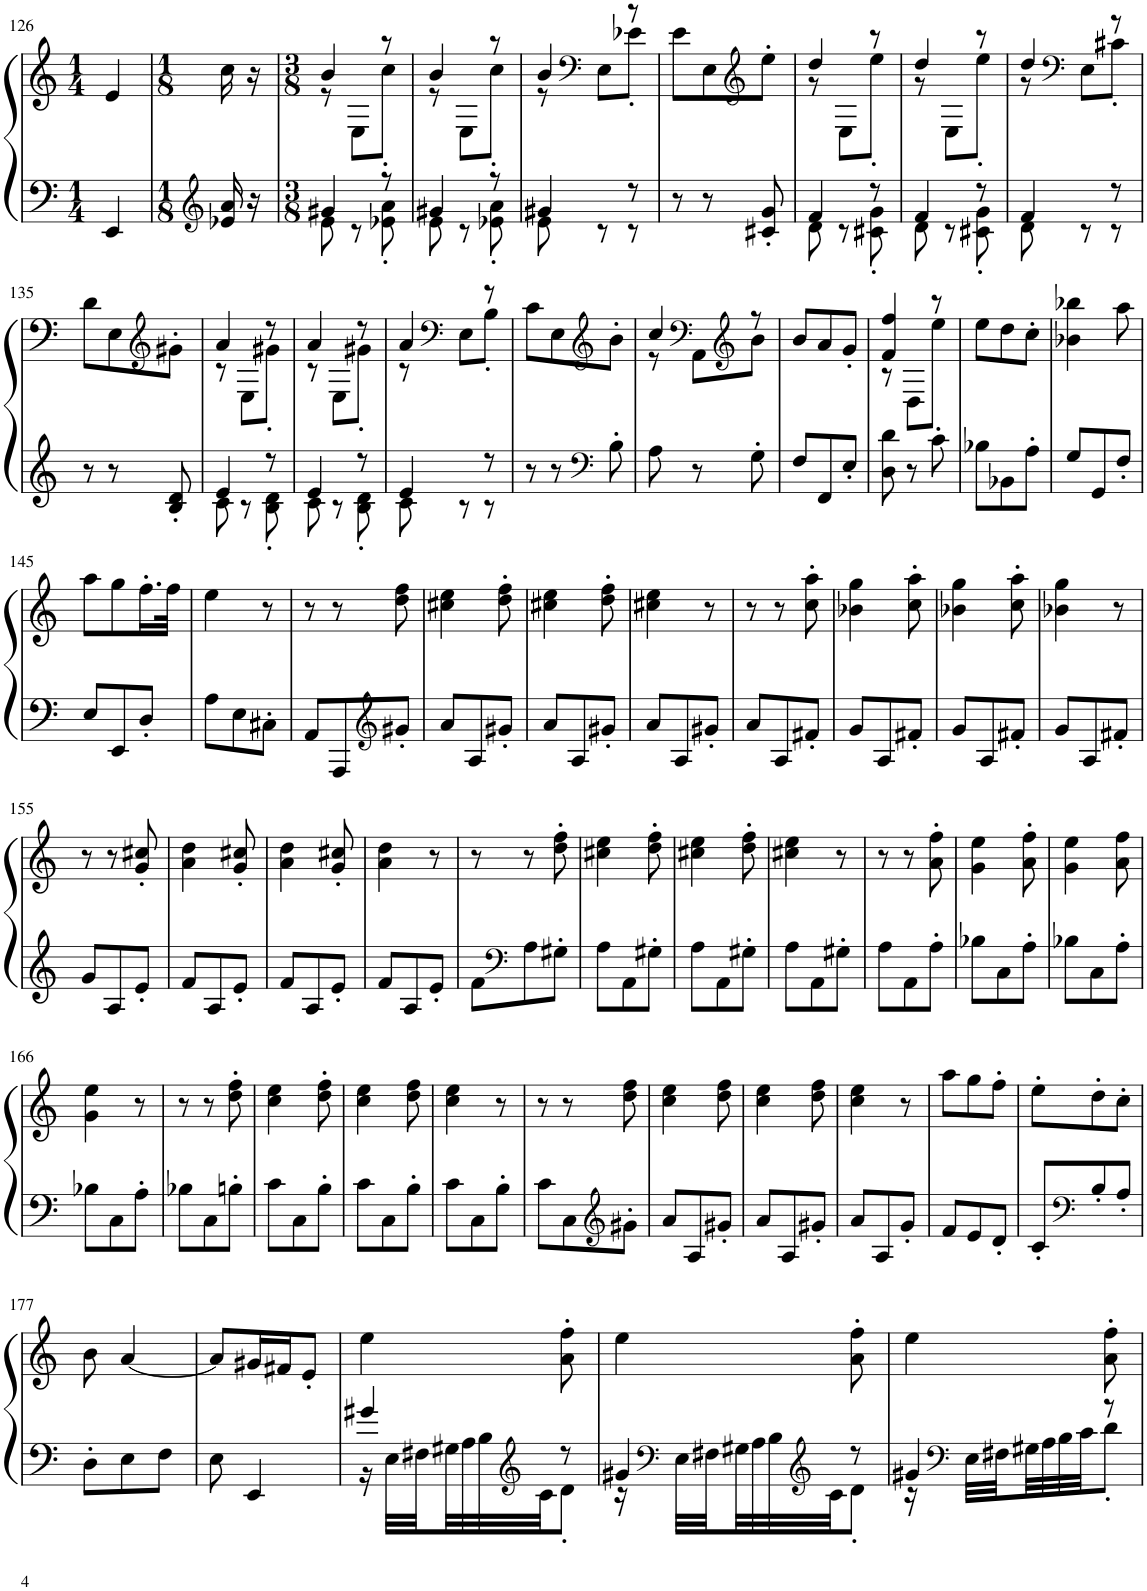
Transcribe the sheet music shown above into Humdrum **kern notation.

**kern	**kern
*part1	*part1
*staff2	*staff1
*I"Фортепиано, Klavier	*
!!LO:PB:g=z
*clefF4	*clefG2
*k[]	*k[]
*M1/4	*M1/4
=126	=126
4EE/	4e/
=127	=127
*clefG2	*
*M1/8	*M1/8
16e-X/ 16a/	16cc\
16r	16r
=128	=128
*M3/8	*M3/8
*^	*^
4g#X/	8e\	4b/	8r
.	8r	.	8E\L
8r	8e-X\' 8a\'	8r	8cc'\J
=129	=129	=129	=129
4g#X/	8e\	4b/	8r
.	8r	.	8E\L
8r	8e-X\' 8a\'	8r	8cc'\J
=130	=130	=130	=130
4g#X/	8e\	4b/	8r
*	*	*clefF4	*
.	8r	.	8E\L
8r	8r	8r	8e-X'\J
*v	*v	*	*
*	*v	*v
=131	=131
8r	8e\L
8r	8E\
*	*clefG2
8c#X/' 8g/'	8ee'\J
=132	=132
*^	*^
4f/	8d\	4dd/	8r
.	8r	.	8E\L
8r	8c#X\' 8g\'	8r	8ee'\J
=133	=133	=133	=133
4f/	8d\	4dd/	8r
.	8r	.	8E\L
8r	8c#X\' 8g\'	8r	8ee'\J
=134	=134	=134	=134
4f/	8d\	4dd/	8r
*	*	*clefF4	*
.	8r	.	8E\L
8r	8r	8r	8c#X'\J
*v	*v	*	*
*	*v	*v
!!LO:LB:g=z
=135	=135
8r	8d\L
8r	8E\
*	*clefG2
8B/' 8d/'	8g#X'\J
=136	=136
*^	*^
4e/	8c\	4a/	8r
.	8r	.	8E\L
8r	8B\' 8d\'	8r	8g#X'\J
=137	=137	=137	=137
4e/	8c\	4a/	8r
.	8r	.	8E\L
8r	8B\' 8d\'	8r	8g#X'\J
=138	=138	=138	=138
4e/	8c\	4a/	8r
*	*	*clefF4	*
.	8r	.	8E\L
8r	8r	8r	8B'\J
*v	*v	*	*
*	*v	*v
=139	=139
8r	8c\L
8r	8E\
*clefF4	*clefG2
8B'\	8b'\J
=140	=140
*	*^
8A\	4cc/	8r
*	*clefF4	*
8r	.	8AA\L
*	*clefG2	*
8G'\	8r	8b\J
*	*v	*v
=141	=141
8F/L	8b/L
8FF/	8a/
8E'/J	8g'/J
=142	=142
*	*^
8D\ 8d\	4f/ 4ff/	8r
8r	.	8D\L
8c'\	8r	8ee\J
*	*v	*v
=143	=143
8B-X\L	8ee\L
8BB-X\	8dd\
8A'\J	8cc'\J
=144	=144
8G/L	4b-X\ 4bb-X\
8GG/	.
8F'/J	8aa\
!!LO:LB:g=z
=145	=145
8E/L	8aa\L
8EE/	8gg\
8D'/J	16.ff'\L
.	32ff\JJk
=146	=146
8A\L	4ee\
8E\	.
8C#X'\J	8r
=147	=147
8AA/L	8r
8AAA/	8r
*clefG2	*
8g#X'/J	8dd\ 8ff\
=148	=148
8a/L	4cc#X\ 4ee\
8A/	.
8g#X'/J	8dd\' 8ff\'
=149	=149
8a/L	4cc#X\ 4ee\
8A/	.
8g#X'/J	8dd\' 8ff\'
=150	=150
8a/L	4cc#X\ 4ee\
8A/	.
8g#X'/J	8r
=151	=151
8a/L	8r
8A/	8r
8f#X'/J	8cc\' 8aa\'
=152	=152
8g/L	4b-X\ 4gg\
8A/	.
8f#X'/J	8cc\' 8aa\'
=153	=153
8g/L	4b-X\ 4gg\
8A/	.
8f#X'/J	8cc\' 8aa\'
=154	=154
8g/L	4b-X\ 4gg\
8A/	.
8f#X'/J	8r
!!LO:LB:g=z
=155	=155
8g/L	8r
8A/	8r
8e'/J	8g/' 8cc#X/'
=156	=156
8f/L	4a\ 4dd\
8A/	.
8e'/J	8g/' 8cc#X/'
=157	=157
8f/L	4a\ 4dd\
8A/	.
8e'/J	8g/' 8cc#X/'
=158	=158
8f/L	4a\ 4dd\
8A/	.
8e'/J	8r
=159	=159
8f\L	8r
*clefF4	*
8A\	8r
8G#X'\J	8dd\' 8ff\'
=160	=160
8A\L	4cc#X\ 4ee\
8AA\	.
8G#X'\J	8dd\' 8ff\'
=161	=161
8A\L	4cc#X\ 4ee\
8AA\	.
8G#X'\J	8dd\' 8ff\'
=162	=162
8A\L	4cc#X\ 4ee\
8AA\	.
8G#X'\J	8r
=163	=163
8A\L	8r
8AA\	8r
8A'\J	8a\' 8ff\'
=164	=164
8B-X\L	4g\ 4ee\
8C\	.
8A'\J	8a\' 8ff\'
=165	=165
8B-X\L	4g\ 4ee\
8C\	.
8A'\J	8a\ 8ff\
!!LO:LB:g=z
=166	=166
8B-X\L	4g\ 4ee\
8C\	.
8A'\J	8r
=167	=167
8B-X\L	8r
8C\	8r
8Bn'\J	8dd\' 8ff\'
=168	=168
8c\L	4cc\ 4ee\
8C\	.
8B'\J	8dd\' 8ff\'
=169	=169
8c\L	4cc\ 4ee\
8C\	.
8B'\J	8dd\ 8ff\
=170	=170
8c\L	4cc\ 4ee\
8C\	.
8B'\J	8r
=171	=171
8c\L	8r
8C\	8r
*clefG2	*
8g#X'\J	8dd\ 8ff\
=172	=172
8a/L	4cc\ 4ee\
8A/	.
8g#X'/J	8dd\ 8ff\
=173	=173
8a/L	4cc\ 4ee\
8A/	.
8g#X'/J	8dd\ 8ff\
=174	=174
8a/L	4cc\ 4ee\
8A/	.
8g'/J	8r
=175	=175
8f/L	8aa\L
8e/	8gg\
8d'/J	8ff'\J
=176	=176
8c'/L	8ee'\L
*clefF4	*
8B'/	8dd'\
8A'/J	8cc'\J
!!LO:LB:g=z
=177	=177
8D'\L	8b\
8E\	[4a/
8F\J	.
=178	=178
8E\	8a/L]
4EE/	16g#X/L
.	16f#X/J
.	8e'/J
=179	=179
*^	*
4g#X/	16r	4ee\
.	32E\LLL	.
.	32F#X\	.
.	32G#X\	.
.	32A\	.
.	32B\	.
*clefG2	*	*
.	32c\JJ	.
8r	8d'\J	8a\' 8ff\'
=180	=180	=180
4g#X/	16r	4ee\
*clefF4	*	*
.	32E\LLL	.
.	32F#X\	.
.	32G#X\	.
.	32A\	.
.	32B\	.
*clefG2	*	*
.	32c\JJ	.
8r	8d'\J	8a\' 8ff\'
=181	=181	=181
4g#X/	16r	4ee\
*clefF4	*	*
.	32E\LLL	.
.	32F#X\	.
.	32G#X\	.
.	32A\	.
.	32B\	.
.	32c\JJ	.
8r	8d'\J	8a\' 8ff\'
*v	*v	*
=	=
*-	*-
